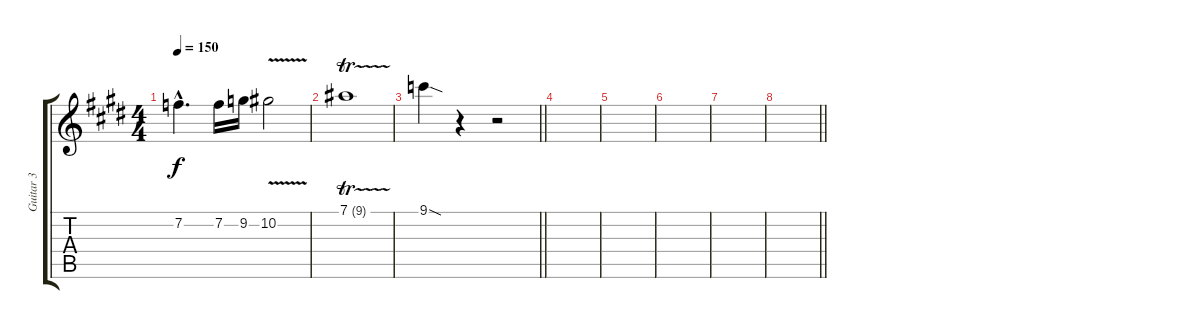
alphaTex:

\track ("Guitar 3" "Guitar 3") {instrument distortionguitar}
\staff {score tabs}
\tuning (Eb4 Bb3 Gb3 Db3 Ab2 Eb2) {hide}
\ts (4 4)
\tempo 150
\clef g2
\ks e
7.2{hac}.4{d dy f} 7.2.16 9.2.16 10.2{v}.2 |
7.1{tr (9 32)}.1 |
\barLineRight lightlight
9.1{sod}.4 r.4 r.2 |
|
|
|
|
\barLineRight lightlight
